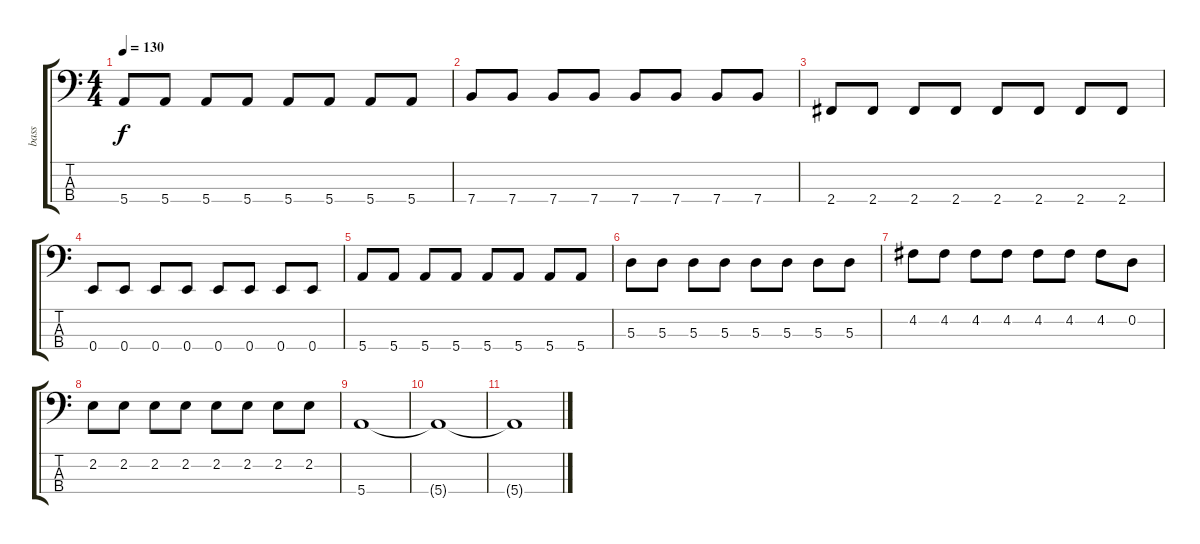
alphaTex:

\track ("bass" "bass") {instrument electricbassfinger}
\staff {score tabs}
\tuning (G2 D2 A1 E1) {hide}
\ts (4 4)
\tempo 130
\clef f4
\ks c
5.4.8{dy f} 5.4.8 5.4.8 5.4.8 5.4.8 5.4.8 5.4.8 5.4.8 |
7.4.8 7.4.8 7.4.8 7.4.8 7.4.8 7.4.8 7.4.8 7.4.8 |
2.4.8 2.4.8 2.4.8 2.4.8 2.4.8 2.4.8 2.4.8 2.4.8 |
0.4.8 0.4.8 0.4.8 0.4.8 0.4.8 0.4.8 0.4.8 0.4.8 |
5.4.8 5.4.8 5.4.8 5.4.8 5.4.8 5.4.8 5.4.8 5.4.8 |
5.3.8 5.3.8 5.3.8 5.3.8 5.3.8 5.3.8 5.3.8 5.3.8 |
4.2.8 4.2.8 4.2.8 4.2.8 4.2.8 4.2.8 4.2.8 0.2.8 |
2.2.8 2.2.8 2.2.8 2.2.8 2.2.8 2.2.8 2.2.8 2.2.8 |
5.4.1 |
5.4{t}.1 |
5.4{t}.1
